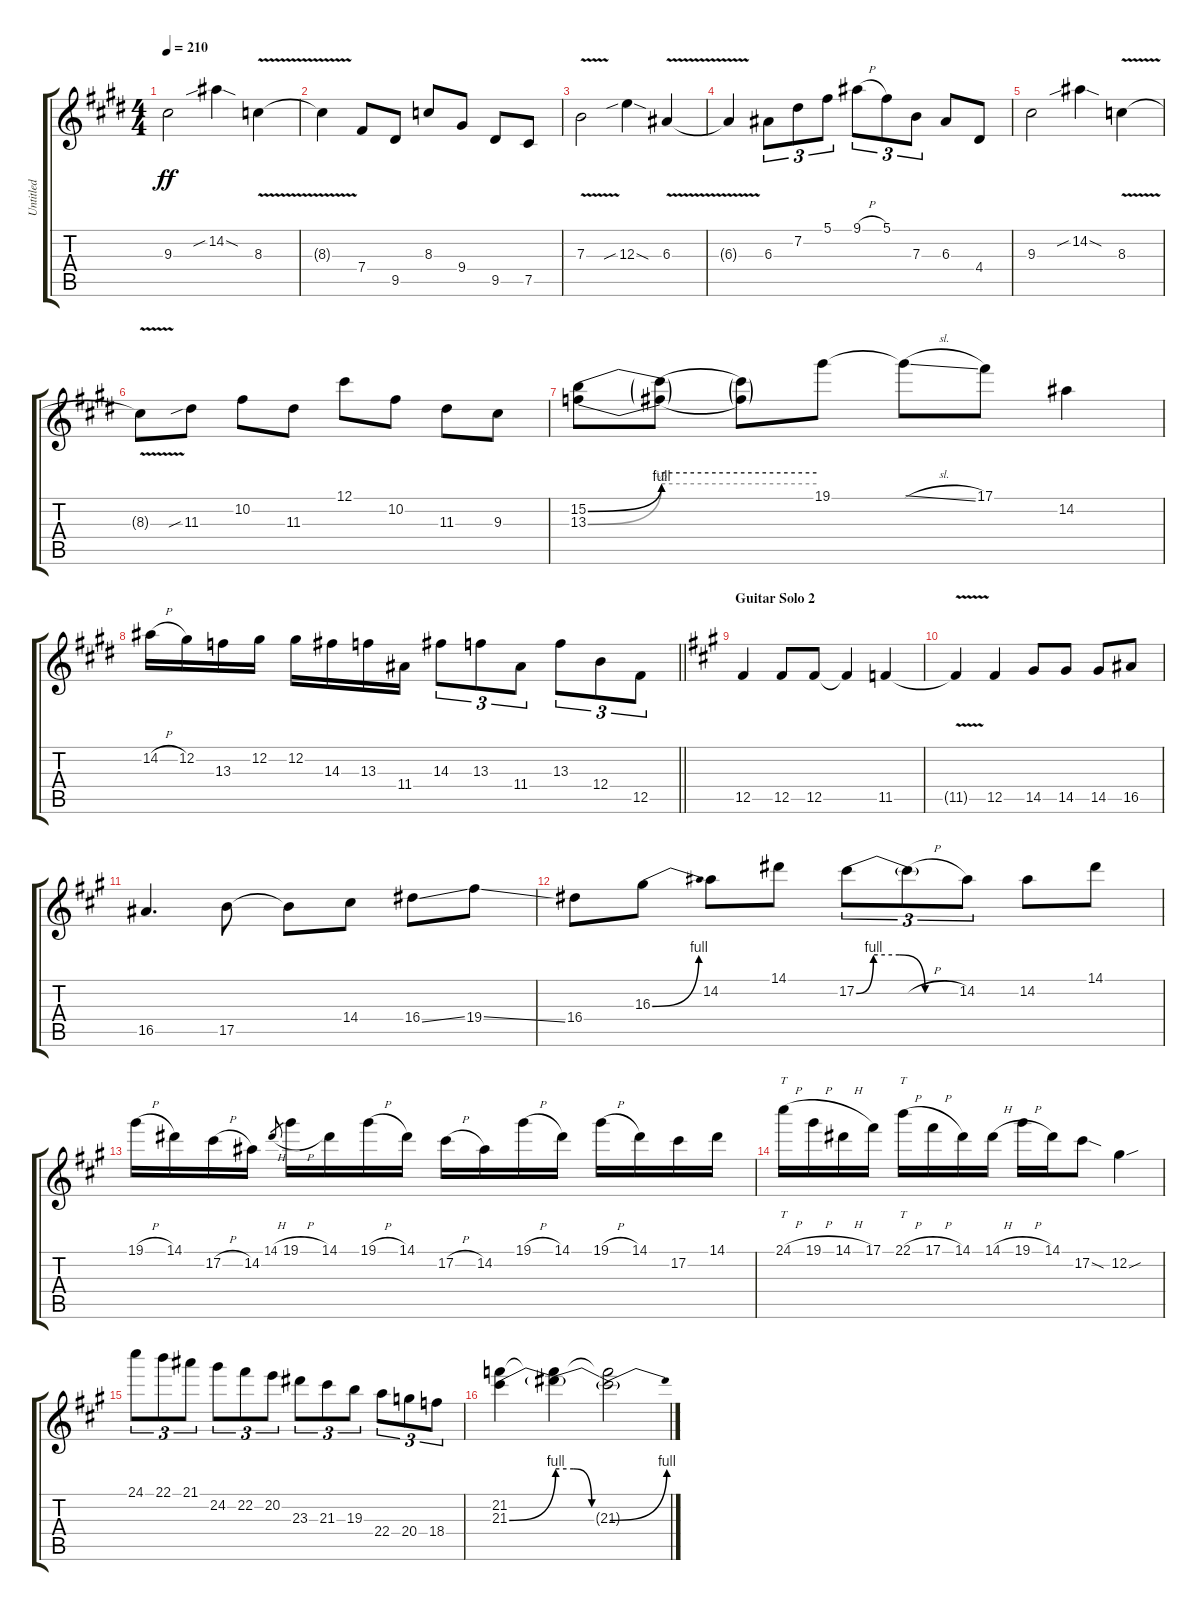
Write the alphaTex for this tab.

\track ("Untitled" "Untitled") {instrument distortionguitar}
\staff {score tabs}
\tuning (Db4 Ab3 E3 B2 Gb2 Db2) {hide}
\ts (4 4)
\tempo 210
\clef g2
\ks e
9.3.2{dy ff} 14.2{sib sod}.4 8.3{v}.4 |
\ks c#minor
8.3{v t}.4 7.4.8 9.5.8 8.3.8 9.4.8 9.5.8 7.5.8 |
7.3{v}.2 12.3{sib sod}.4 6.3{v}.4 |
\ks e
6.3{v t}.4 6.3.8{tu (3 2)} 7.2.8{tu (3 2)} 5.1.8{tu (3 2)} 9.1{h}.8{tu (3 2)} 5.1.8{tu (3 2)} 7.3.8{tu (3 2)} 6.3.8 4.4.8 |
\ks c#minor
9.3.2 14.2{sib sod}.4 8.3{v}.4 |
8.3{v t}.8 11.3{sib}.8 10.2.8 11.3.8 12.1.8 10.2.8 11.3.8 9.3.8 |
\ks e
(15.2{be (bend 0 0 60 4)} 13.3{be (bend 0 0 60 2)}).8 (15.2{be (hold 0 4 60 4) t} 13.3{be (hold 0 2 60 2) t}).8 (15.2{t} 13.3{t}).8 19.1.8 19.1{sl t}.8 17.1.8 14.2.4 |
\barLineRight lightlight
\ks c#minor
14.2{h}.16 12.2.16 13.3.16 12.2.16 12.2.16 14.3.16 13.3.16 11.4.16 14.3.8{tu (3 2)} 13.3.8{tu (3 2)} 11.4.8{tu (3 2)} 13.3.8{tu (3 2)} 12.4.8{tu (3 2)} 12.5.8{tu (3 2)} |
\section ("" "Guitar Solo 2")
\ks a
12.5.4 12.5.8 12.5.8 12.5{t}.4 11.5.4 |
11.5{v t}.4 12.5.4 14.5.8 14.5.8 14.5.8 16.5.8 |
16.5.4{d} 17.5.8 17.5{t}.8 14.4.8 16.4{ss}.8 19.4{ss}.8 |
16.4.8 16.3{be (bend 0 0 60 4)}.8 14.2.8 14.1.8 17.2{be (custom 0 0 10 4 25 4 40 0 60 0)}.8{tu (3 2)} 17.2{h t}.8{tu (3 2)} 14.2.8{tu (3 2)} 14.2.8 14.1.8 |
19.1{h}.16 14.1.16 17.2{h}.16 14.2.16 14.1{h}.8{gr} 19.1{h}.16 14.1.16 19.1{h}.16 14.1.16 17.2{h}.16 14.2.16 19.1{h}.16 14.1.16 19.1{h}.16 14.1.16 17.2.16 14.1.16 |
24.1{h}.16{tt} 19.1{h}.16 14.1{h}.16 17.1.16 22.1{h}.16{tt} 17.1{h}.16 14.1.16 14.1{h}.16 19.1{h}.16 14.1.16 17.2{sod}.8 12.2{sou}.4 |
24.1.8{tu (3 2)} 22.1.8{tu (3 2)} 21.1.8{tu (3 2)} 24.2.8{tu (3 2)} 22.2.8{tu (3 2)} 20.2.8{tu (3 2)} 23.3.8{tu (3 2)} 21.3.8{tu (3 2)} 19.3.8{tu (3 2)} 22.4.8{tu (3 2)} 20.4.8{tu (3 2)} 18.4.8{tu (3 2)} |
(21.2 21.3{be (bend 0 0 60 4)}).4 (21.2{t} 21.3{be (custom 0 4 20 4 40 0 60 0) t}).4 (21.2{t} 21.3{be (bend 0 0 60 4) t}).2
